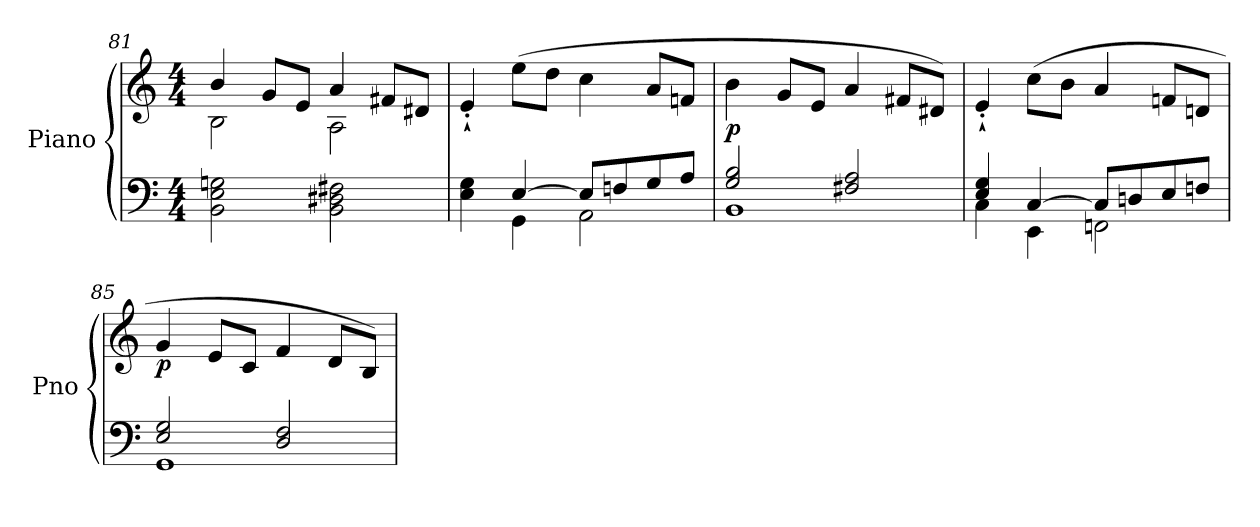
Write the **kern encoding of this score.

**kern	**kern	**dynam
*part1	*part1	*part1
*staff2	*staff1	*staff1/2
*I"Piano	*	*
*I'Pno	*	*
!!LO:LB:g=z
*clefF4	*clefG2	*
*k[]	*k[]	*
*M4/4	*M4/4	*
=81	=81	=81
*	*^	*
2BB\ 2E\ 2Gn\	4b/	2B\	.
.	8g/L	.	.
.	8e/J	.	.
2BB\ 2D#X\ 2F#X\	4a/	2A\	.
.	8f#X/L	.	.
.	8d#X/J	.	.
*	*v	*v	*
=82	=82	=82
*^	*	*
4E\ 4G\	4ryy	4e`'/	.
!	!	!	!LO:DY:b
[4E/	4GG\	(8ee\L	other-dynamics
.	.	8dd\J	.
8E/L]	2AA\	4cc\	.
8Fn/	.	.	.
8G/	.	8a/L	.
8A/J	.	8fn/J	.
=83	=83	=83	=83
!	!	!	!LO:DY:b
2G/ 2B/	1BB	4b\	p
.	.	8g/L	.
.	.	8e/J	.
2F#X/ 2A/	.	4a/	.
.	.	8f#X/L	.
.	.	8d#X/J)	.
=84	=84	=84	=84
!	!	!	!LO:DY:b
4E/ 4G/	4C\	4e`'/	other-dynamics
[4C/	4EE\	(8cc\L	.
.	.	8b\J	.
8C/L]	2FFn\	4a/	.
8Dn/	.	.	.
8E/	.	8fn/L	.
8Fn/J	.	8dn/J	.
=85	=85	=85	=85
!	!	!	!LO:DY:b
2E/ 2G/	1GG	4g/	p
.	.	8e/L	.
.	.	8c/J	.
2D/ 2F/	.	4f/	.
.	.	8d/L	.
.	.	8B/J)	.
*v	*v	*	*
=	=	=
*-	*-	*-
